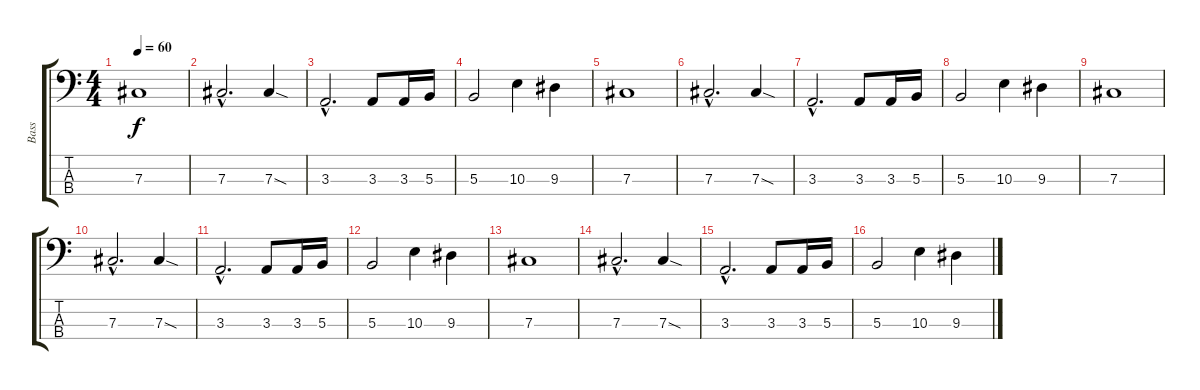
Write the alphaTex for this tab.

\track ("Bass" "Bass") {instrument electricbasspick}
\staff {score tabs}
\tuning (E2 B1 Gb1 Db1) {hide}
\ts (4 4)
\tempo 60
\clef f4
\ks c
7.3.1{dy f} |
7.3{hac}.2{d} 7.3{sod}.4 |
3.3{hac}.2{d} 3.3.8 3.3.16 5.3.16 |
5.3.2 10.3.4 9.3.4 |
7.3.1 |
7.3{hac}.2{d} 7.3{sod}.4 |
3.3{hac}.2{d} 3.3.8 3.3.16 5.3.16 |
5.3.2 10.3.4 9.3.4 |
7.3.1 |
7.3{hac}.2{d} 7.3{sod}.4 |
3.3{hac}.2{d} 3.3.8 3.3.16 5.3.16 |
5.3.2 10.3.4 9.3.4 |
7.3.1 |
7.3{hac}.2{d} 7.3{sod}.4 |
3.3{hac}.2{d} 3.3.8 3.3.16 5.3.16 |
5.3.2 10.3.4 9.3.4
